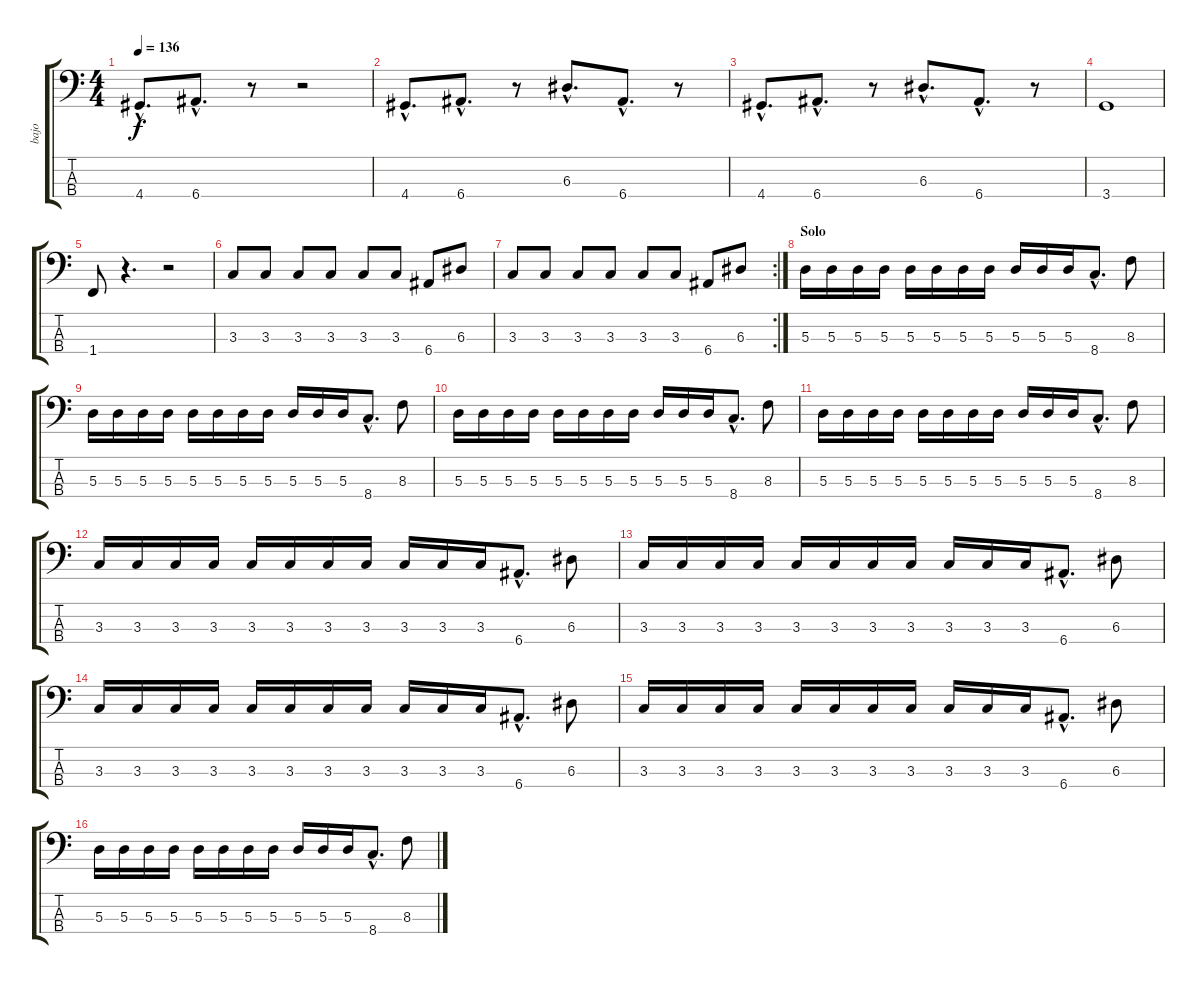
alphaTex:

\track ("bajo" "bajo") {instrument electricbassfinger}
\staff {score tabs}
\tuning (G2 D2 A1 E1) {hide}
\ts (4 4)
\tempo 136
\clef f4
\ks c
4.4{hac}.8{d dy f} 6.4{hac}.8{d} r.8 r.2 |
4.4{hac}.8{d} 6.4{hac}.8{d} r.8 6.3{hac}.8{d} 6.4{hac}.8{d} r.8 |
4.4{hac}.8{d} 6.4{hac}.8{d} r.8 6.3{hac}.8{d} 6.4{hac}.8{d} r.8 |
3.4.1 |
1.4.8 r.4{d} r.2 |
3.3.8 3.3.8 3.3.8 3.3.8 3.3.8 3.3.8 6.4.8 6.3.8 |
\rc 2
3.3.8 3.3.8 3.3.8 3.3.8 3.3.8 3.3.8 6.4.8 6.3.8 |
\section ("" "Solo")
5.3.16 5.3.16 5.3.16 5.3.16 5.3.16 5.3.16 5.3.16 5.3.16 5.3.16 5.3.16 5.3.16 8.4{hac}.8{d} 8.3.8 |
5.3.16 5.3.16 5.3.16 5.3.16 5.3.16 5.3.16 5.3.16 5.3.16 5.3.16 5.3.16 5.3.16 8.4{hac}.8{d} 8.3.8 |
5.3.16 5.3.16 5.3.16 5.3.16 5.3.16 5.3.16 5.3.16 5.3.16 5.3.16 5.3.16 5.3.16 8.4{hac}.8{d} 8.3.8 |
5.3.16 5.3.16 5.3.16 5.3.16 5.3.16 5.3.16 5.3.16 5.3.16 5.3.16 5.3.16 5.3.16 8.4{hac}.8{d} 8.3.8 |
\section ("" "")
3.3.16 3.3.16 3.3.16 3.3.16 3.3.16 3.3.16 3.3.16 3.3.16 3.3.16 3.3.16 3.3.16 6.4{hac}.8{d} 6.3.8 |
3.3.16 3.3.16 3.3.16 3.3.16 3.3.16 3.3.16 3.3.16 3.3.16 3.3.16 3.3.16 3.3.16 6.4{hac}.8{d} 6.3.8 |
3.3.16 3.3.16 3.3.16 3.3.16 3.3.16 3.3.16 3.3.16 3.3.16 3.3.16 3.3.16 3.3.16 6.4{hac}.8{d} 6.3.8 |
3.3.16 3.3.16 3.3.16 3.3.16 3.3.16 3.3.16 3.3.16 3.3.16 3.3.16 3.3.16 3.3.16 6.4{hac}.8{d} 6.3.8 |
\section ("" "")
5.3.16 5.3.16 5.3.16 5.3.16 5.3.16 5.3.16 5.3.16 5.3.16 5.3.16 5.3.16 5.3.16 8.4{hac}.8{d} 8.3.8
